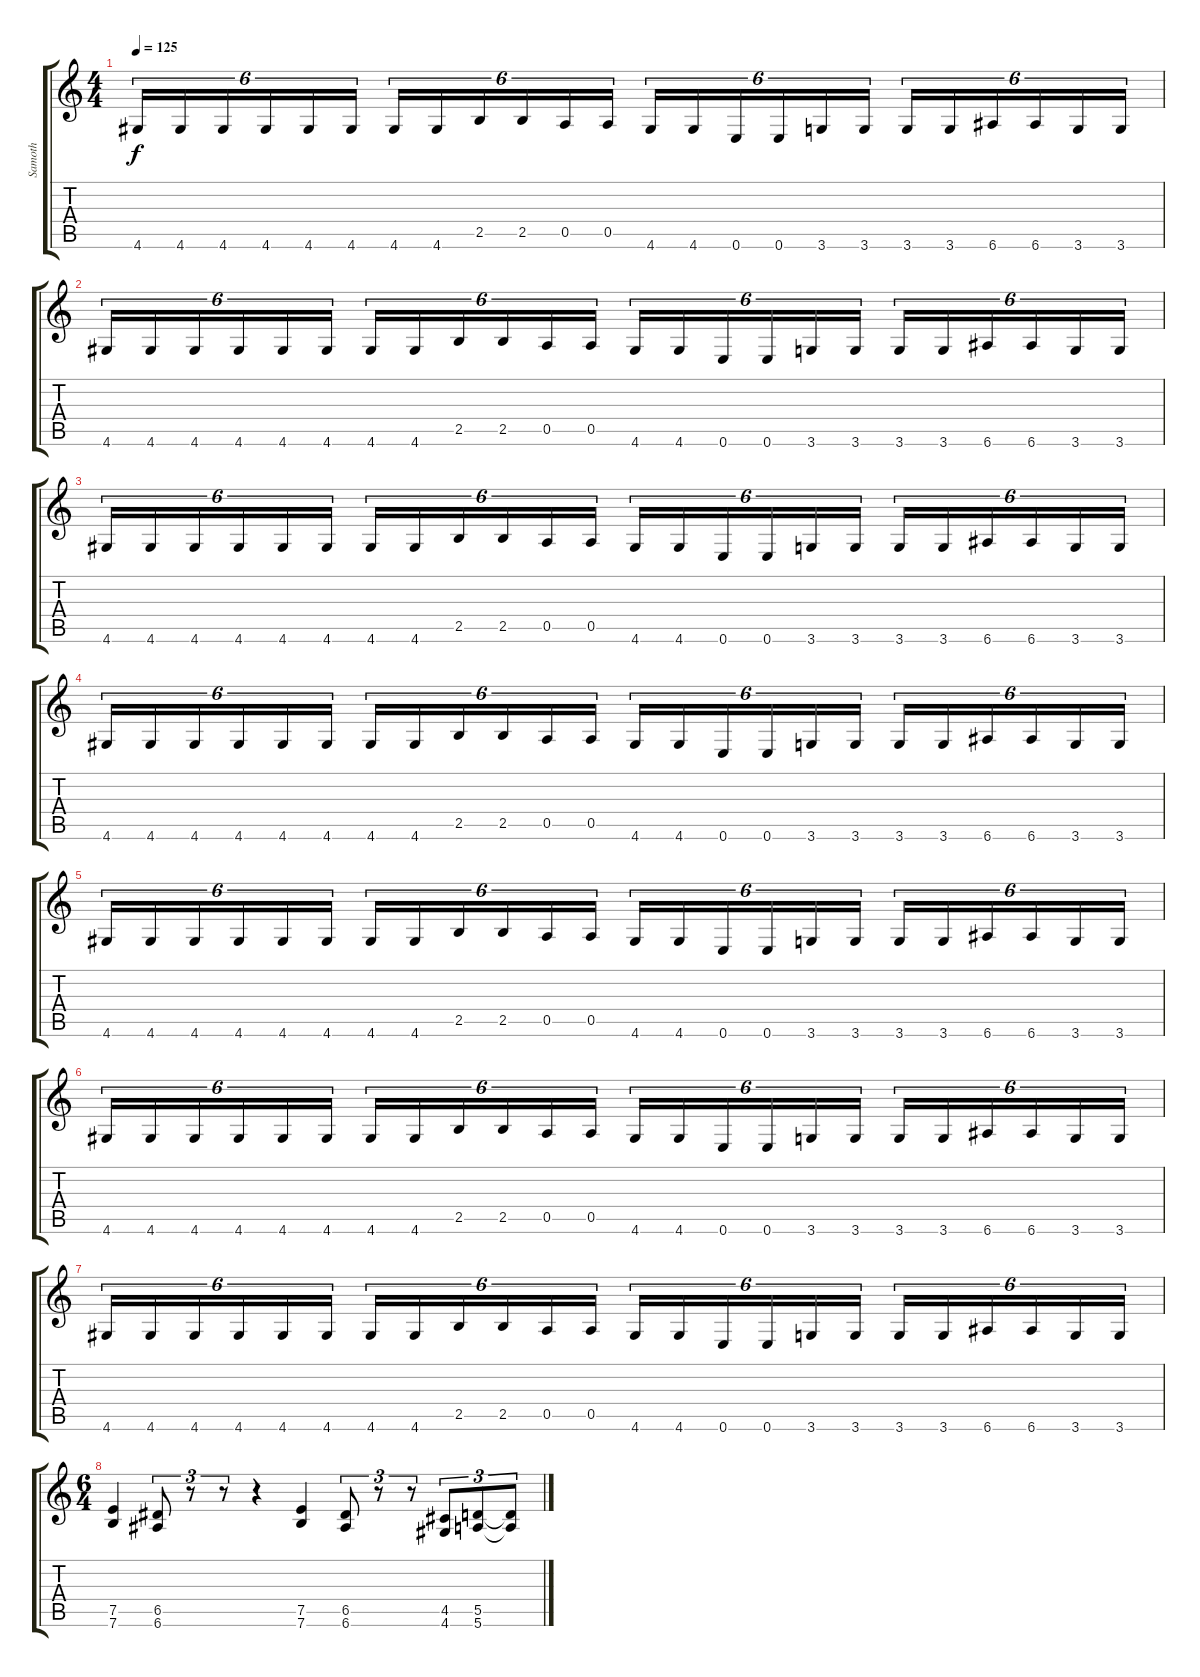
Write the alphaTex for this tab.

\track ("Samoth" "Samoth") {instrument distortionguitar}
\staff {score tabs}
\tuning (E4 B3 G3 D3 A2 E2) {hide}
\ts (4 4)
\tempo 125
\clef g2
\ks c
4.6.16{tu (6 4) dy f} 4.6.16{tu (6 4)} 4.6.16{tu (6 4)} 4.6.16{tu (6 4)} 4.6.16{tu (6 4)} 4.6.16{tu (6 4)} 4.6.16{tu (6 4)} 4.6.16{tu (6 4)} 2.5.16{tu (6 4)} 2.5.16{tu (6 4)} 0.5.16{tu (6 4)} 0.5.16{tu (6 4)} 4.6.16{tu (6 4)} 4.6.16{tu (6 4)} 0.6.16{tu (6 4)} 0.6.16{tu (6 4)} 3.6.16{tu (6 4)} 3.6.16{tu (6 4)} 3.6.16{tu (6 4)} 3.6.16{tu (6 4)} 6.6.16{tu (6 4)} 6.6.16{tu (6 4)} 3.6.16{tu (6 4)} 3.6.16{tu (6 4)} |
4.6.16{tu (6 4)} 4.6.16{tu (6 4)} 4.6.16{tu (6 4)} 4.6.16{tu (6 4)} 4.6.16{tu (6 4)} 4.6.16{tu (6 4)} 4.6.16{tu (6 4)} 4.6.16{tu (6 4)} 2.5.16{tu (6 4)} 2.5.16{tu (6 4)} 0.5.16{tu (6 4)} 0.5.16{tu (6 4)} 4.6.16{tu (6 4)} 4.6.16{tu (6 4)} 0.6.16{tu (6 4)} 0.6.16{tu (6 4)} 3.6.16{tu (6 4)} 3.6.16{tu (6 4)} 3.6.16{tu (6 4)} 3.6.16{tu (6 4)} 6.6.16{tu (6 4)} 6.6.16{tu (6 4)} 3.6.16{tu (6 4)} 3.6.16{tu (6 4)} |
4.6.16{tu (6 4)} 4.6.16{tu (6 4)} 4.6.16{tu (6 4)} 4.6.16{tu (6 4)} 4.6.16{tu (6 4)} 4.6.16{tu (6 4)} 4.6.16{tu (6 4)} 4.6.16{tu (6 4)} 2.5.16{tu (6 4)} 2.5.16{tu (6 4)} 0.5.16{tu (6 4)} 0.5.16{tu (6 4)} 4.6.16{tu (6 4)} 4.6.16{tu (6 4)} 0.6.16{tu (6 4)} 0.6.16{tu (6 4)} 3.6.16{tu (6 4)} 3.6.16{tu (6 4)} 3.6.16{tu (6 4)} 3.6.16{tu (6 4)} 6.6.16{tu (6 4)} 6.6.16{tu (6 4)} 3.6.16{tu (6 4)} 3.6.16{tu (6 4)} |
4.6.16{tu (6 4)} 4.6.16{tu (6 4)} 4.6.16{tu (6 4)} 4.6.16{tu (6 4)} 4.6.16{tu (6 4)} 4.6.16{tu (6 4)} 4.6.16{tu (6 4)} 4.6.16{tu (6 4)} 2.5.16{tu (6 4)} 2.5.16{tu (6 4)} 0.5.16{tu (6 4)} 0.5.16{tu (6 4)} 4.6.16{tu (6 4)} 4.6.16{tu (6 4)} 0.6.16{tu (6 4)} 0.6.16{tu (6 4)} 3.6.16{tu (6 4)} 3.6.16{tu (6 4)} 3.6.16{tu (6 4)} 3.6.16{tu (6 4)} 6.6.16{tu (6 4)} 6.6.16{tu (6 4)} 3.6.16{tu (6 4)} 3.6.16{tu (6 4)} |
4.6.16{tu (6 4)} 4.6.16{tu (6 4)} 4.6.16{tu (6 4)} 4.6.16{tu (6 4)} 4.6.16{tu (6 4)} 4.6.16{tu (6 4)} 4.6.16{tu (6 4)} 4.6.16{tu (6 4)} 2.5.16{tu (6 4)} 2.5.16{tu (6 4)} 0.5.16{tu (6 4)} 0.5.16{tu (6 4)} 4.6.16{tu (6 4)} 4.6.16{tu (6 4)} 0.6.16{tu (6 4)} 0.6.16{tu (6 4)} 3.6.16{tu (6 4)} 3.6.16{tu (6 4)} 3.6.16{tu (6 4)} 3.6.16{tu (6 4)} 6.6.16{tu (6 4)} 6.6.16{tu (6 4)} 3.6.16{tu (6 4)} 3.6.16{tu (6 4)} |
4.6.16{tu (6 4)} 4.6.16{tu (6 4)} 4.6.16{tu (6 4)} 4.6.16{tu (6 4)} 4.6.16{tu (6 4)} 4.6.16{tu (6 4)} 4.6.16{tu (6 4)} 4.6.16{tu (6 4)} 2.5.16{tu (6 4)} 2.5.16{tu (6 4)} 0.5.16{tu (6 4)} 0.5.16{tu (6 4)} 4.6.16{tu (6 4)} 4.6.16{tu (6 4)} 0.6.16{tu (6 4)} 0.6.16{tu (6 4)} 3.6.16{tu (6 4)} 3.6.16{tu (6 4)} 3.6.16{tu (6 4)} 3.6.16{tu (6 4)} 6.6.16{tu (6 4)} 6.6.16{tu (6 4)} 3.6.16{tu (6 4)} 3.6.16{tu (6 4)} |
4.6.16{tu (6 4)} 4.6.16{tu (6 4)} 4.6.16{tu (6 4)} 4.6.16{tu (6 4)} 4.6.16{tu (6 4)} 4.6.16{tu (6 4)} 4.6.16{tu (6 4)} 4.6.16{tu (6 4)} 2.5.16{tu (6 4)} 2.5.16{tu (6 4)} 0.5.16{tu (6 4)} 0.5.16{tu (6 4)} 4.6.16{tu (6 4)} 4.6.16{tu (6 4)} 0.6.16{tu (6 4)} 0.6.16{tu (6 4)} 3.6.16{tu (6 4)} 3.6.16{tu (6 4)} 3.6.16{tu (6 4)} 3.6.16{tu (6 4)} 6.6.16{tu (6 4)} 6.6.16{tu (6 4)} 3.6.16{tu (6 4)} 3.6.16{tu (6 4)} |
\ts (6 4)
(7.5 7.6).4 (6.5 6.6).8{tu (3 2)} r.8{tu (3 2)} r.8{tu (3 2)} r.4 (7.5 7.6).4 (6.5 6.6).8{tu (3 2)} r.8{tu (3 2)} r.8{tu (3 2)} (4.5 4.6).8{tu (3 2)} (5.5 5.6).8{tu (3 2)} (5.5{t} 5.6{t}).8{tu (3 2)}
